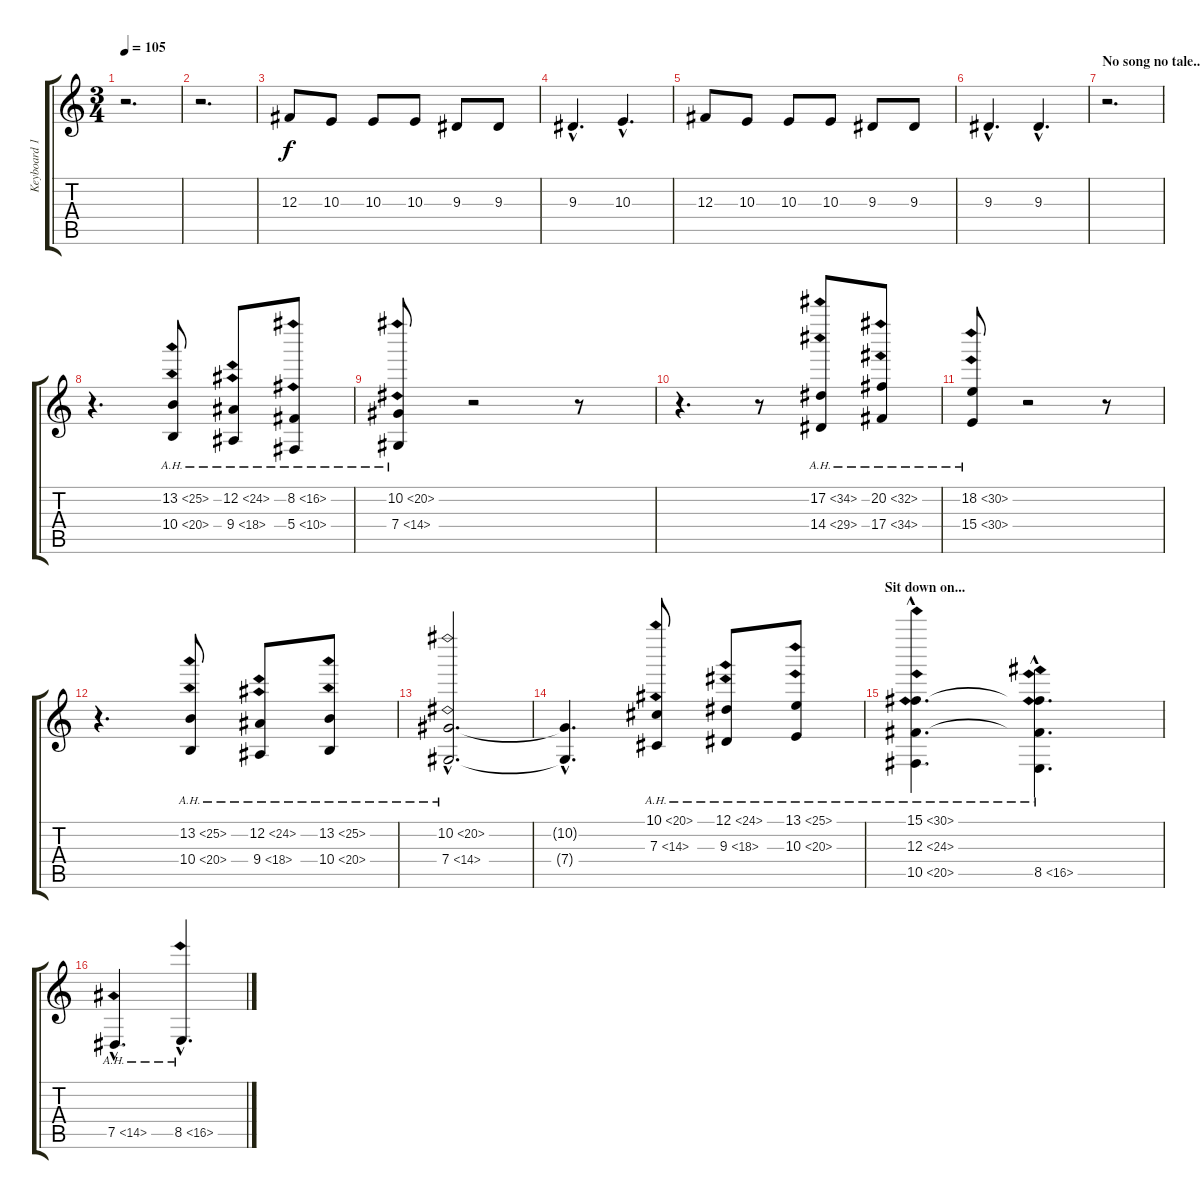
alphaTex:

\track ("Keyboard 1" "Keyboard 1") {instrument synthstrings2}
\staff {score tabs}
\tuning (Eb4 Bb3 Gb3 Db3 Ab2 Eb2) {hide}
\ts (3 4)
\tempo 105
\clef g2
\ks c
r.2{d dy f} |
r.2{d} |
12.3.8{volume 4 instrument pad1newage} 10.3.8 10.3.8 10.3.8 9.3.8 9.3.8 |
9.3{hac}.4{d} 10.3{hac}.4{d} |
12.3.8 10.3.8 10.3.8 10.3.8 9.3.8 9.3.8 |
9.3{hac}.4{d} 9.3{hac}.4{d} |
\section ("" "No song no tale...")
r.2{d} |
r.4{d volume 5 instrument synthstrings2} (13.2{ah 12} 10.4{ah 10}).8 (12.2{ah 12} 9.4{ah 9}).8 (8.2{ah 8} 5.4{ah 5}).8 |
(10.2{ah 10} 7.4{ah 7}).8 r.2 r.8 |
r.4{d} r.8 (17.2{ah 17} 14.4{ah 15}).8 (20.2{ah 12} 17.4{ah 17}).8 |
(18.2{ah 12} 15.4{ah 15}).8 r.2 r.8 |
r.4{d} (13.2{ah 12} 10.4{ah 10}).8 (12.2{ah 12} 9.4{ah 9}).8 (13.2{ah 12} 10.4{ah 10}).8 |
(10.2{ah 10 hac} 7.4{ah 7 hac}).2{d} |
(10.2{hac t} 7.4{hac t}).4{d} (10.1{ah 10} 7.3{ah 7}).8 (12.1{ah 12} 9.3{ah 9}).8 (13.1{ah 12} 10.3{ah 10}).8 |
\section ("" "Sit down on...")
(15.1{ah 15 hac} 12.3{ah 12 hac} 10.5{ah 10 hac}).4{d} (15.1{ah 12 hac t} 12.3{ah 12 hac t} 8.5{ah 8 hac}).4{d} |
7.5{ah 7 hac}.4{d} 8.5{ah 8 hac}.4{d}
